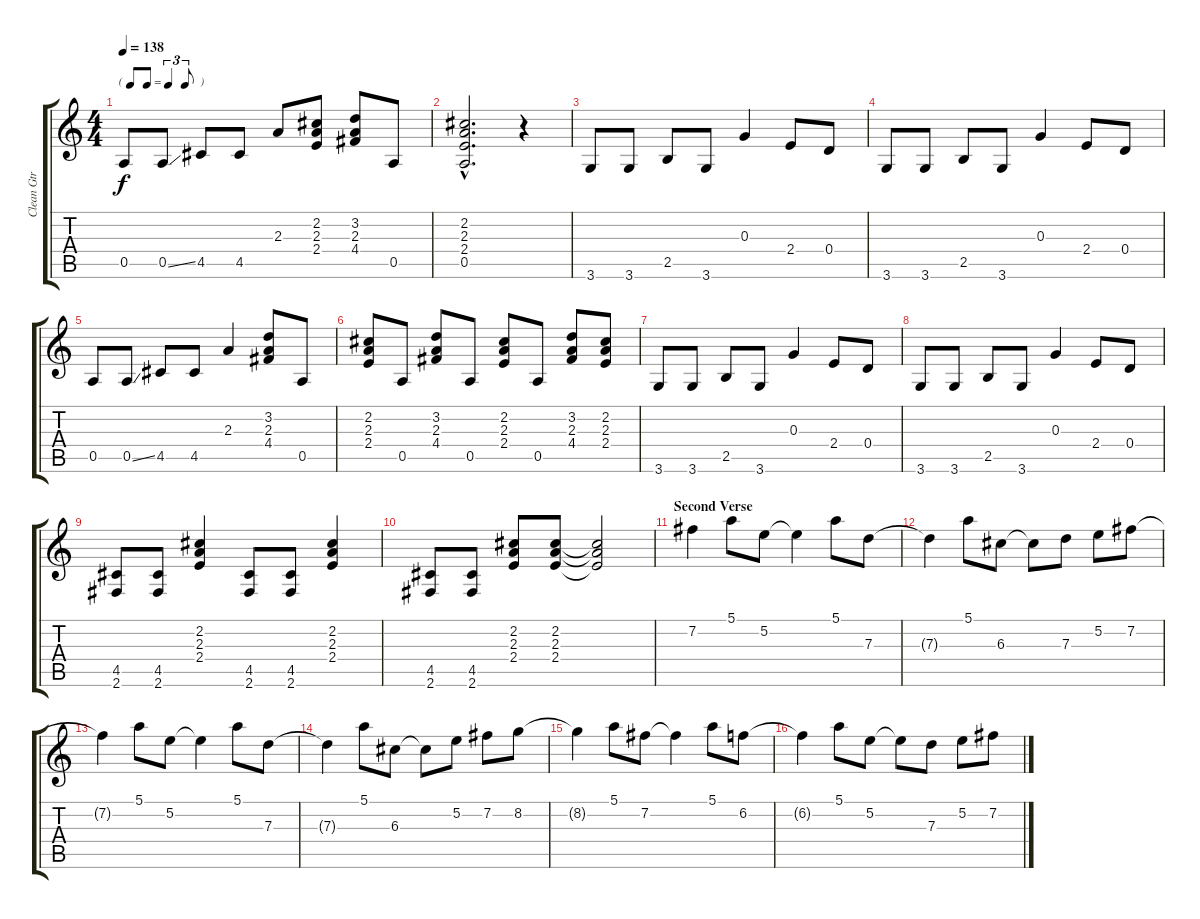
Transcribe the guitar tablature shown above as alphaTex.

\track ("Clean Gtr" "Clean Gtr") {instrument electricguitarclean}
\staff {score tabs}
\tuning (E4 B3 G3 D3 A2 E2) {hide}
\ts (4 4)
\tf triplet8th
\tempo 138
\clef g2
\ks c
0.5.8{dy f} 0.5{ss}.8 4.5.8 4.5.8 2.3.8 (2.2 2.3 2.4).8 (3.2 2.3 4.4).8 0.5.8 |
(2.2{hac} 2.3{hac} 2.4{hac} 0.5{hac}).2{d} r.4 |
3.6.8 3.6.8 2.5.8 3.6.8 0.3.4 2.4.8 0.4.8 |
3.6.8 3.6.8 2.5.8 3.6.8 0.3.4 2.4.8 0.4.8 |
0.5.8 0.5{ss}.8 4.5.8 4.5.8 2.3.4 (3.2 2.3 4.4).8 0.5.8 |
(2.2 2.3 2.4).8 0.5.8 (3.2 2.3 4.4).8 0.5.8 (2.2 2.3 2.4).8 0.5.8 (3.2 2.3 4.4).8 (2.2 2.3 2.4).8 |
3.6.8 3.6.8 2.5.8 3.6.8 0.3.4 2.4.8 0.4.8 |
3.6.8 3.6.8 2.5.8 3.6.8 0.3.4 2.4.8 0.4.8 |
(4.5 2.6).8 (4.5 2.6).8 (2.2 2.3 2.4).4 (4.5 2.6).8 (4.5 2.6).8 (2.2 2.3 2.4).4 |
(4.5 2.6).8 (4.5 2.6).8 (2.2 2.3 2.4).8 (2.2 2.3 2.4).8 (2.2{t} 2.3{t} 2.4{t}).2 |
\section ("" "Second Verse")
7.2.4 5.1.8 5.2.8 5.2{t}.4 5.1.8 7.3.8 |
7.3{t}.4 5.1.8 6.3.8 6.3{t}.8 7.3.8 5.2.8 7.2.8 |
7.2{t}.4 5.1.8 5.2.8 5.2{t}.4 5.1.8 7.3.8 |
7.3{t}.4 5.1.8 6.3.8 6.3{t}.8 5.2.8 7.2.8 8.2.8 |
8.2{t}.4 5.1.8 7.2.8 7.2{t}.4 5.1.8 6.2.8 |
6.2{t}.4 5.1.8 5.2.8 5.2{t}.8 7.3.8 5.2.8 7.2.8
